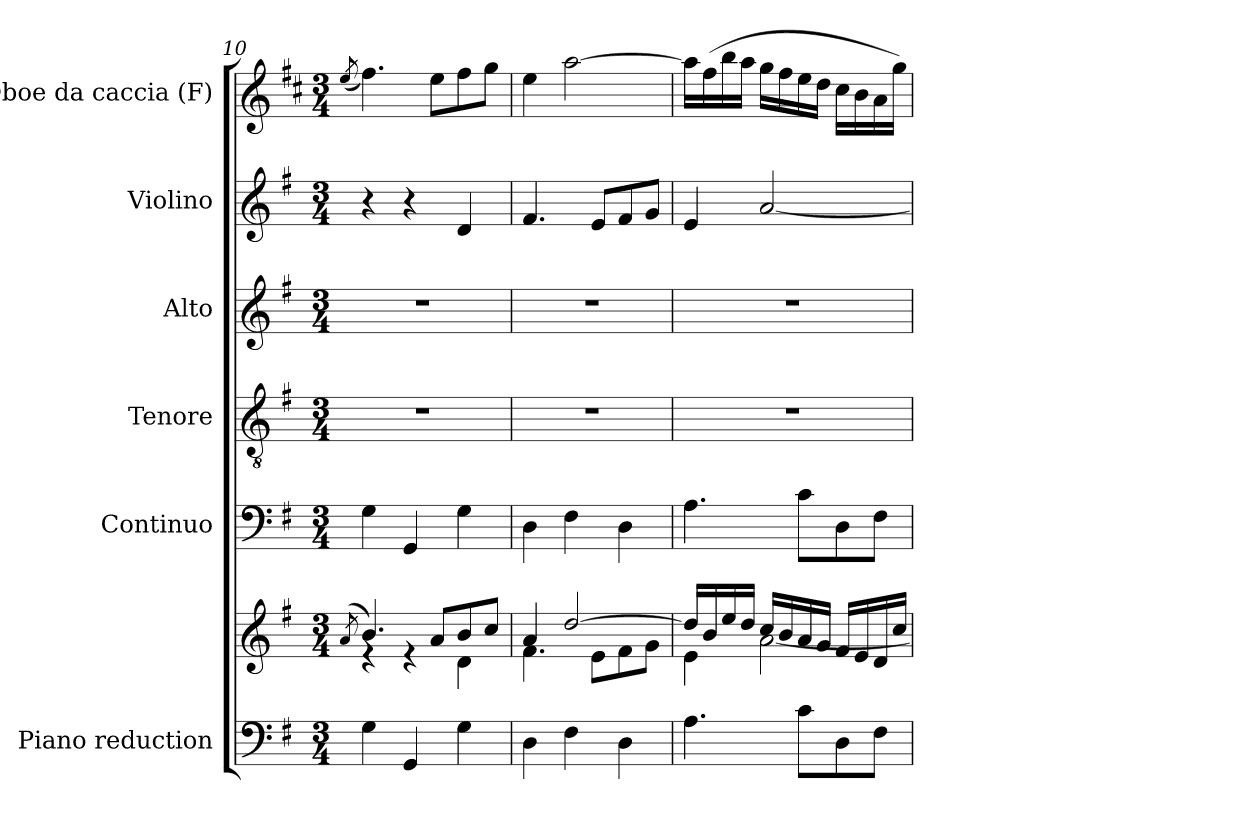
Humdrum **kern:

**kern	**kern	**kern	**kern	**kern	**kern	**kern
*part6	*part6	*part5	*part4	*part3	*part2	*part1
*staff7	*staff6	*staff5	*staff4	*staff3	*staff2	*staff1
*I"Piano reduction	*	*I"Continuo	*I"Tenore	*I"Alto	*I"Violino	*I"Oboe da caccia (F)
*I'Pno	*	*	*	*	*I'Vln	*
*clefF4	*clefG2	*clefF4	*clefGv2	*clefG2	*clefG2	*clefG2
*	*	*	*	*	*	*ITrd4c7
*k[f#]	*k[f#]	*k[f#]	*k[f#]	*k[f#]	*k[f#]	*k[f#]
*M3/4	*M3/4	*M3/4	*M3/4	*M3/4	*M3/4	*M3/4
=10	=10	=10	=10	=10	=10	=10
.	(<8qa/	.	.	.	.	(<8qa/
*	*^	*	*	*	*	*
4G\	4.b/)	4re	4G\	2.r	2.r	4r	4.b\)
4GG/	.	4re	4GG/	.	.	4r	.
.	8a/L	.	.	.	.	.	8a\L
4G\	8b/	4d\	4G\	.	.	4d/	8b\
.	8cc/J	.	.	.	.	.	8cc\J
=11	=11	=11	=11	=11	=11	=11	=11
4D\	4a/	4.f#\	4D\	2.r	2.r	4.f#/	4a\
4F#\	[2dd/	.	4F#\	.	.	.	[2dd\
.	.	8e\L	.	.	.	8e/L	.
4D\	.	8f#\	4D\	.	.	8f#/	.
.	.	8g\J	.	.	.	8g/J	.
!!LO:PB:g=z
=12	=12	=12	=12	=12	=12	=12	=12
4.A\	16dd/LL]	4e\	4.A\	2.r	2.r	4e/	16dd\LL]
.	16b/	.	.	.	.	.	(>16b\
.	16ee/	.	.	.	.	.	16ee\
.	16dd/JJ	.	.	.	.	.	16dd\JJ
.	16cc/LL	[2a\	.	.	.	[2a/	16cc\LL
.	16b/	.	.	.	.	.	16b\
8c\L	16a/	.	8c\L	.	.	.	16a\
.	16g/JJ	.	.	.	.	.	16g\JJ
8D\	16f#/LL	.	8D\	.	.	.	16f#\LL
.	16e/	.	.	.	.	.	16e\
8F#\J	16d/	.	8F#\J	.	.	.	16d\
.	16cc/JJ	.	.	.	.	.	16cc\JJ)
*	*v	*v	*	*	*	*	*
=	=	=	=	=	=	=
*-	*-	*-	*-	*-	*-	*-
